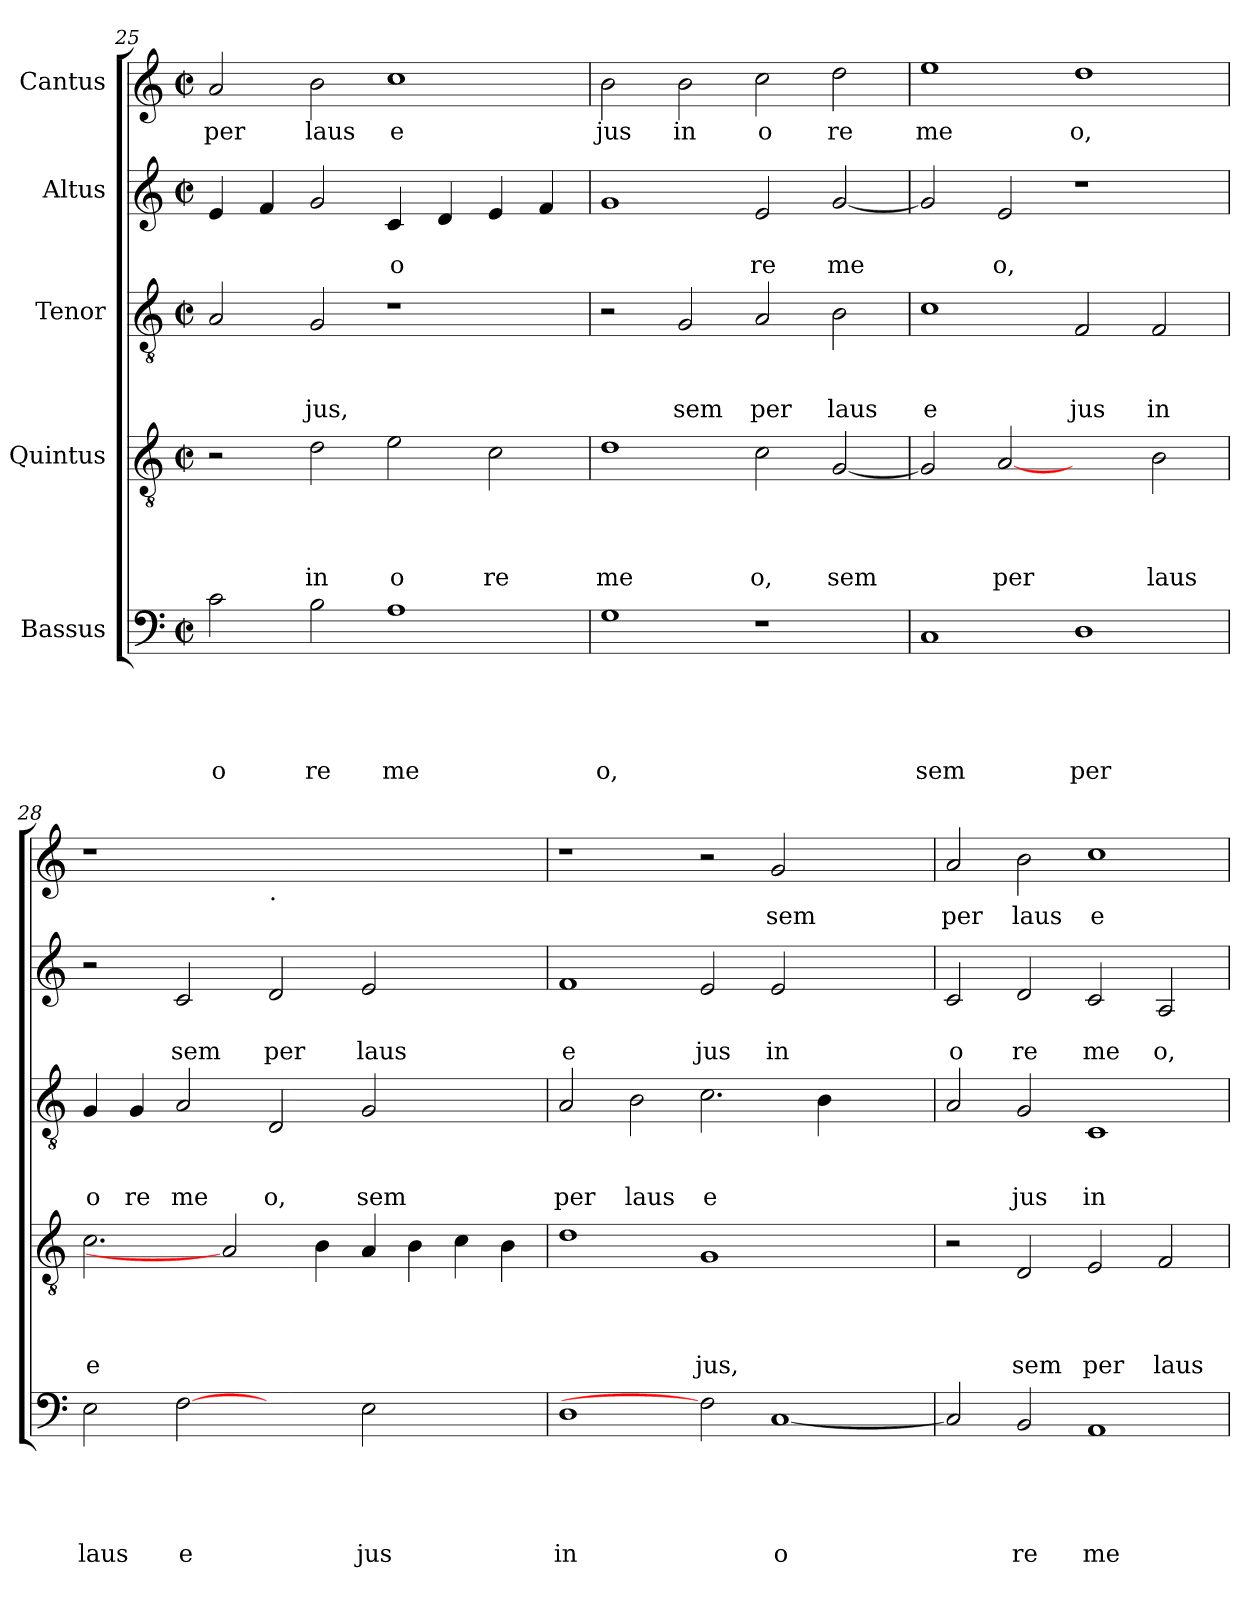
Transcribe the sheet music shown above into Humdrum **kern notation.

**kern	**text	**text	**text	**text	**text	**kern	**text	**text	**text	**text	**kern	**text	**text	**text	**kern	**text	**text	**kern	**text
*part5	*part5	*part5	*part5	*part5	*part5	*part4	*part4	*part4	*part4	*part4	*part3	*part3	*part3	*part3	*part2	*part2	*part2	*part1	*part1
*staff5	*staff5	*staff5	*staff5	*staff5	*staff5	*staff4	*staff4	*staff4	*staff4	*staff4	*staff3	*staff3	*staff3	*staff3	*staff2	*staff2	*staff2	*staff1	*staff1
*I"Bassus	*	*	*	*	*	*I"Quintus	*	*	*	*	*I"Tenor	*	*	*	*I"Altus	*	*	*I"Cantus	*
!!LO:PB:g=z
*clefF4	*	*	*	*	*	*clefGv2	*	*	*	*	*clefGv2	*	*	*	*clefG2	*	*	*clefG2	*
*k[]	*	*	*	*	*	*k[]	*	*	*	*	*k[]	*	*	*	*k[]	*	*	*k[]	*
*C:	*	*	*	*	*	*C:	*	*	*	*	*C:	*	*	*	*C:	*	*	*C:	*
*M2/2	*	*	*	*	*	*M2/2	*	*	*	*	*M2/2	*	*	*	*M2/2	*	*	*M2/2	*
*met(c|)	*	*	*	*	*	*met(c|)	*	*	*	*	*met(c|)	*	*	*	*met(c|)	*	*	*met(c|)	*
=25	=25	=25	=25	=25	=25	=25	=25	=25	=25	=25	=25	=25	=25	=25	=25	=25	=25	=25	=25
!	!	!	!	!	!LO:LY:b	!	!	!	!	!	!	!	!	!	!	!	!	!	!LO:LY:b
2c\	.	.	.	.	o	2r	.	.	.	.	2A/	.	.	.	4e/	.	.	2a/	per
.	.	.	.	.	.	.	.	.	.	.	.	.	.	.	4f/	.	.	.	.
!	!	!	!	!	!LO:LY:b	!	!	!	!	!LO:LY:b	!	!	!	!LO:LY:b	!	!	!	!	!LO:LY:b
2B\	.	.	.	.	re	2d\	.	.	.	in	2G/	.	.	-jus,	2g/	.	.	2b\	laus
!	!	!	!	!	!LO:LY:b	!	!	!	!	!LO:LY:b	!	!	!	!	!	!	!LO:LY:b	!	!LO:LY:b
1A	.	.	.	.	me	2e\	.	.	.	o	1r	.	.	.	4c/	.	o	1cc	e
.	.	.	.	.	.	.	.	.	.	.	.	.	.	.	4d/	.	.	.	.
!	!	!	!	!	!	!	!	!	!	!LO:LY:b	!	!	!	!	!	!	!	!	!
.	.	.	.	.	.	2c\	.	.	.	re	.	.	.	.	4e/	.	.	.	.
.	.	.	.	.	.	.	.	.	.	.	.	.	.	.	4f/	.	.	.	.
=26	=26	=26	=26	=26	=26	=26	=26	=26	=26	=26	=26	=26	=26	=26	=26	=26	=26	=26	=26
!	!	!	!	!	!LO:LY:b	!	!	!	!	!LO:LY:b	!	!	!	!	!	!	!	!	!LO:LY:b
1G	.	.	.	.	o,	1d	.	.	.	me	2r	.	.	.	1g	.	.	2b\	jus
!	!	!	!	!	!	!	!	!	!	!	!	!	!	!LO:LY:b	!	!	!	!	!LO:LY:b
.	.	.	.	.	.	.	.	.	.	.	2G/	.	.	sem	.	.	.	2b\	in
!	!	!	!	!	!	!	!	!	!	!LO:LY:b	!	!	!	!LO:LY:b	!	!	!LO:LY:b	!	!LO:LY:b
1r	.	.	.	.	.	2c\	.	.	.	o,	2A/	.	.	per	2e/	.	re	2cc\	o
!	!	!	!	!	!	!	!	!	!	!LO:LY:b	!	!	!	!LO:LY:b	!	!	!LO:LY:b	!	!LO:LY:b
.	.	.	.	.	.	[<2G/	.	.	.	sem	2B\	.	.	laus	[<2g/	.	me	2dd\	re
=27	=27	=27	=27	=27	=27	=27	=27	=27	=27	=27	=27	=27	=27	=27	=27	=27	=27	=27	=27
!	!	!	!	!	!LO:LY:b	!	!	!	!	!	!	!	!	!LO:LY:b	!	!	!	!	!LO:LY:b
1C	.	.	.	.	sem	2G/]	.	.	.	.	1c	.	.	e	2g/]	.	.	1ee	me
!	!	!	!	!	!	!	!	!	!	!LO:LY:b	!	!	!	!	!	!	!LO:LY:b	!	!
.	.	.	.	.	.	[2A	.	.	.	per	.	.	.	.	2e/	.	o,	.	.
!	!	!	!	!	!LO:LY:b	!	!	!	!	!	!	!	!	!LO:LY:b	!	!	!	!	!LO:LY:b
1D	.	.	.	.	per	2ryy	.	.	.	.	2F/	.	.	jus	1r	.	.	1dd	o,
!	!	!	!	!	!	!	!	!	!	!LO:LY:b	!	!	!	!LO:LY:b	!	!	!	!	!
.	.	.	.	.	.	2B\	.	.	.	laus	2F/	.	.	in	.	.	.	.	.
=28	=28	=28	=28	=28	=28	=28	=28	=28	=28	=28	=28	=28	=28	=28	=28	=28	=28	=28	=28
!	!	!	!	!	!LO:LY:b	!	!	!	!	!LO:LY:b	!	!	!	!LO:LY:b	!	!	!	!	!
2E\	.	.	.	.	laus	2.c\	.	.	.	e	4G/	.	.	o	2r	.	.	1r	.
!	!	!	!	!	!	!	!	!	!	!	!	!	!	!LO:LY:b	!	!	!	!	!
.	.	.	.	.	.	.	.	.	.	.	4G/	.	.	re	.	.	.	.	.
!	!	!	!	!	!LO:LY:b	!	!	!	!	!	!	!	!	!LO:LY:b	!	!	!LO:LY:b	!	!
[2F	.	.	.	.	e	.	.	.	.	.	2A/	.	.	me	2c/	.	sem	.	.
.	.	.	.	.	.	2A]	.	.	.	.	.	.	.	.	.	.	.	.	.
!	!	!	!	!	!	!	!	!	!	!	!	!	!	!	!	!	!	!LO:TX:b:t=.	!
!	!	!	!	!	!	!	!	!	!	!	!	!	!	!LO:LY:b	!	!	!LO:LY:b	!	!
2ryy	.	.	.	.	.	.	.	.	.	.	2D/	.	.	o,	2d/	.	per	1.ryy	.
.	.	.	.	.	.	4B\	.	.	.	.	.	.	.	.	.	.	.	.	.
!	!	!	!	!	!LO:LY:b	!	!	!	!	!	!	!	!	!LO:LY:b	!	!	!LO:LY:b	!	!
2E\	.	.	.	.	jus	4A/	.	.	.	.	2G/	.	.	sem	2e/	.	laus	.	.
.	.	.	.	.	.	4B\	.	.	.	.	.	.	.	.	.	.	.	.	.
2ryy	.	.	.	.	.	4c\	.	.	.	.	2ryy	.	.	.	2ryy	.	.	.	.
.	.	.	.	.	.	4B\	.	.	.	.	.	.	.	.	.	.	.	.	.
=29	=29	=29	=29	=29	=29	=29	=29	=29	=29	=29	=29	=29	=29	=29	=29	=29	=29	=29	=29
!	!	!	!	!	!LO:LY:b	!	!	!	!	!	!	!	!	!LO:LY:b	!	!	!LO:LY:b	!	!
1D	.	.	.	.	in	1d	.	.	.	.	2A/	.	.	per	1f	.	e	1r	.
!	!	!	!	!	!	!	!	!	!	!	!	!	!	!LO:LY:b	!	!	!	!	!
.	.	.	.	.	.	.	.	.	.	.	2B\	.	.	laus	.	.	.	.	.
!	!	!	!	!	!	!	!	!	!	!LO:LY:b	!	!	!	!LO:LY:b	!	!	!LO:LY:b	!	!
2F]	.	.	.	.	.	1G	.	.	.	jus,	2.c\	.	.	e	2e/	.	jus	2r	.
!	!	!	!	!	!LO:LY:b	!	!	!	!	!	!	!	!	!	!	!	!LO:LY:b	!	!LO:LY:b
[>1C	.	.	.	.	o	.	.	.	.	.	.	.	.	.	2e/	.	in	2g/	sem
.	.	.	.	.	.	.	.	.	.	.	4B\	.	.	.	.	.	.	.	.
.	.	.	.	.	.	2ryy	.	.	.	.	2ryy	.	.	.	2ryy	.	.	2ryy	.
!!LO:PB:g=z
=30	=30	=30	=30	=30	=30	=30	=30	=30	=30	=30	=30	=30	=30	=30	=30	=30	=30	=30	=30
!	!	!	!	!	!	!	!	!	!	!	!	!	!	!	!	!	!LO:LY:b	!	!LO:LY:b
2C/]	.	.	.	.	.	2r	.	.	.	.	2A/	.	.	.	2c/	.	o	2a/	per
!	!	!	!	!	!LO:LY:b	!	!	!	!	!LO:LY:b	!	!	!	!LO:LY:b	!	!	!LO:LY:b	!	!LO:LY:b
2BB/	.	.	.	.	re	2D/	.	.	.	sem	2G/	.	.	jus	2d/	.	re	2b\	laus
!	!	!	!	!	!LO:LY:b	!	!	!	!	!LO:LY:b	!	!	!	!LO:LY:b	!	!	!LO:LY:b	!	!LO:LY:b
1AA	.	.	.	.	me	2E/	.	.	.	per	1C	.	.	in	2c/	.	me	1cc	e
!	!	!	!	!	!	!	!	!	!	!LO:LY:b	!	!	!	!	!	!	!LO:LY:b	!	!
.	.	.	.	.	.	2F/	.	.	.	laus	.	.	.	.	2A/	.	o,	.	.
=	=	=	=	=	=	=	=	=	=	=	=	=	=	=	=	=	=	=	=
*-	*-	*-	*-	*-	*-	*-	*-	*-	*-	*-	*-	*-	*-	*-	*-	*-	*-	*-	*-
